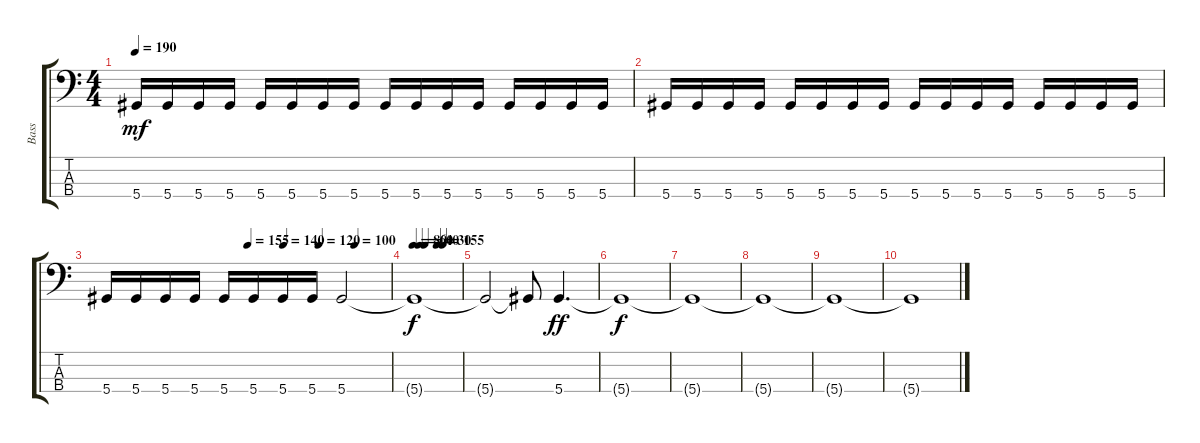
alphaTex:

\track ("Bass" "Bass") {instrument electricbassfinger}
\staff {score tabs}
\tuning (Gb2 Db2 Ab1 Eb1) {hide}
\ts (4 4)
\tempo 190
\clef f4
\ks c
5.4.16{dy mf} 5.4.16 5.4.16 5.4.16 5.4.16 5.4.16 5.4.16 5.4.16 5.4.16 5.4.16 5.4.16 5.4.16 5.4.16 5.4.16 5.4.16 5.4.16 |
5.4.16 5.4.16 5.4.16 5.4.16 5.4.16 5.4.16 5.4.16 5.4.16 5.4.16 5.4.16 5.4.16 5.4.16 5.4.16 5.4.16 5.4.16 5.4.16 |
\tempo (155 0.5)
\tempo (140 0.625)
\tempo (120 0.75)
\tempo (100 0.875)
5.4.16 5.4.16 5.4.16 5.4.16 5.4.16 5.4.16 5.4.16 5.4.16 5.4.2 |
\tempo 80
\tempo (60 0.125)
\tempo (40 0.25)
\tempo (30 0.5)
\tempo (155 0.625)
5.4{t}.1{dy f} |
5.4{t}.2 5.4{t}.8 5.4.4{d dy ff} |
5.4{t}.1{dy f} |
5.4{t}.1 |
5.4{t}.1 |
5.4{t}.1 |
5.4{t}.1
